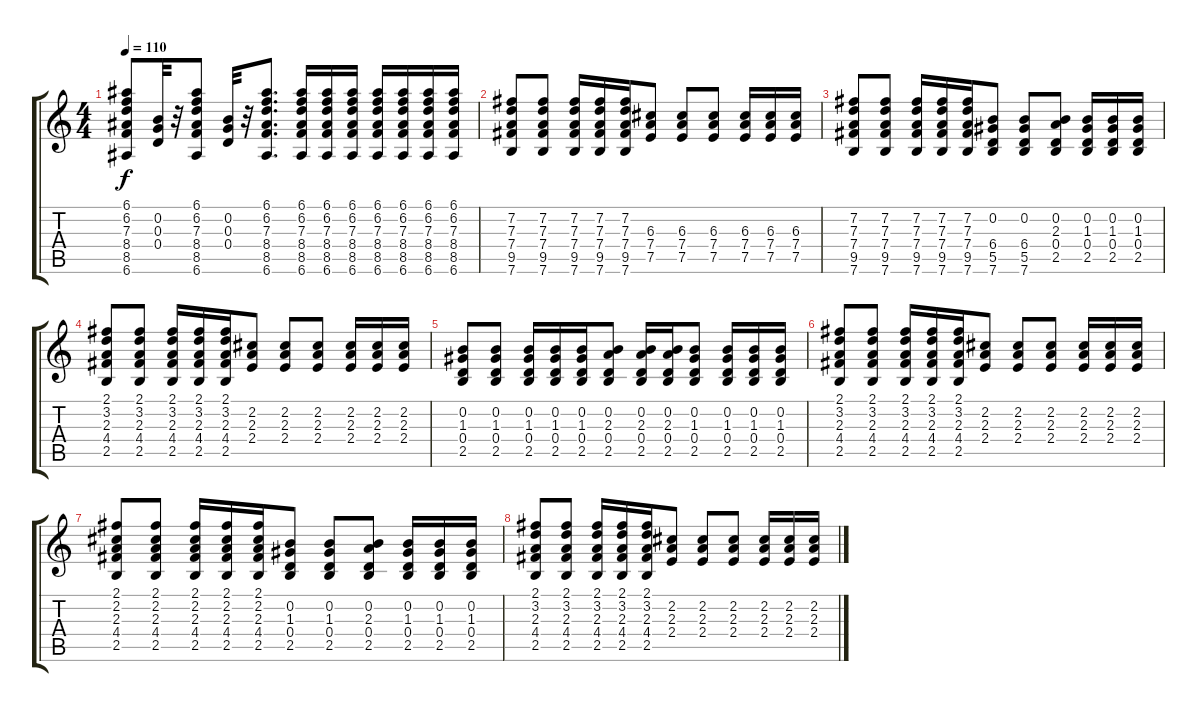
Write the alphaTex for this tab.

\track "" {instrument acousticguitarsteel}
\staff {score tabs}
\tuning (E4 B3 G3 D3 A2 E2) {hide}
\ts (4 4)
\tempo 110
\clef g2
\ks c
(6.1 6.2 7.3 8.4 8.5 6.6).8{dy f} (0.2 0.3 0.4).32 r.32 (6.1 6.2 7.3 8.4 8.5 6.6).8 (0.2 0.3 0.4).32 r.32 (6.1 6.2 7.3 8.4 8.5 6.6).8{d} (6.1 6.2 7.3 8.4 8.5 6.6).16 (6.1 6.2 7.3 8.4 8.5 6.6).16 (6.1 6.2 7.3 8.4 8.5 6.6).16 (6.1 6.2 7.3 8.4 8.5 6.6).16 (6.1 6.2 7.3 8.4 8.5 6.6).16 (6.1 6.2 7.3 8.4 8.5 6.6).16 (6.1 6.2 7.3 8.4 8.5 6.6).16 |
(7.2 7.3 7.4 9.5 7.6).8 (7.2 7.3 7.4 9.5 7.6).8 (7.2 7.3 7.4 9.5 7.6).16 (7.2 7.3 7.4 9.5 7.6).16 (7.2 7.3 7.4 9.5 7.6).16 (6.3 7.4 7.5).8 (6.3 7.4 7.5).8 (6.3 7.4 7.5).8 (6.3 7.4 7.5).16 (6.3 7.4 7.5).16 (6.3 7.4 7.5).16 |
(7.2 7.3 7.4 9.5 7.6).8 (7.2 7.3 7.4 9.5 7.6).8 (7.2 7.3 7.4 9.5 7.6).16 (7.2 7.3 7.4 9.5 7.6).16 (7.2 7.3 7.4 9.5 7.6).16 (0.2 6.4 5.5 7.6).8 (0.2 6.4 5.5 7.6).8 (0.2 2.3 0.4 2.5).8 (0.2 1.3 0.4 2.5).16 (0.2 1.3 0.4 2.5).16 (0.2 1.3 0.4 2.5).16 |
(2.1 3.2 2.3 4.4 2.5).8 (2.1 3.2 2.3 4.4 2.5).8 (2.1 3.2 2.3 4.4 2.5).16 (2.1 3.2 2.3 4.4 2.5).16 (2.1 3.2 2.3 4.4 2.5).16 (2.2 2.3 2.4).8 (2.2 2.3 2.4).8 (2.2 2.3 2.4).8 (2.2 2.3 2.4).16 (2.2 2.3 2.4).16 (2.2 2.3 2.4).16 |
(0.2 1.3 0.4 2.5).8 (0.2 1.3 0.4 2.5).8 (0.2 1.3 0.4 2.5).16 (0.2 1.3 0.4 2.5).16 (0.2 1.3 0.4 2.5).16 (0.2 2.3 0.4 2.5).8 (0.2 2.3 0.4 2.5).16 (0.2 2.3 0.4 2.5).16 (0.2 1.3 0.4 2.5).8 (0.2 1.3 0.4 2.5).16 (0.2 1.3 0.4 2.5).16 (0.2 1.3 0.4 2.5).16 |
(2.1 3.2 2.3 4.4 2.5).8 (2.1 3.2 2.3 4.4 2.5).8 (2.1 3.2 2.3 4.4 2.5).16 (2.1 3.2 2.3 4.4 2.5).16 (2.1 3.2 2.3 4.4 2.5).16 (2.2 2.3 2.4).8 (2.2 2.3 2.4).8 (2.2 2.3 2.4).8 (2.2 2.3 2.4).16 (2.2 2.3 2.4).16 (2.2 2.3 2.4).16 |
(2.1 2.2 2.3 4.4 2.5).8 (2.1 2.2 2.3 4.4 2.5).8 (2.1 2.2 2.3 4.4 2.5).16 (2.1 2.2 2.3 4.4 2.5).16 (2.1 2.2 2.3 4.4 2.5).16 (0.2 1.3 0.4 2.5).8 (0.2 1.3 0.4 2.5).8 (0.2 2.3 0.4 2.5).8 (0.2 1.3 0.4 2.5).16 (0.2 1.3 0.4 2.5).16 (0.2 1.3 0.4 2.5).16 |
(2.1 3.2 2.3 4.4 2.5).8 (2.1 3.2 2.3 4.4 2.5).8 (2.1 3.2 2.3 4.4 2.5).16 (2.1 3.2 2.3 4.4 2.5).16 (2.1 3.2 2.3 4.4 2.5).16 (2.2 2.3 2.4).8 (2.2 2.3 2.4).8 (2.2 2.3 2.4).8 (2.2 2.3 2.4).16 (2.2 2.3 2.4).16 (2.2 2.3 2.4).16
